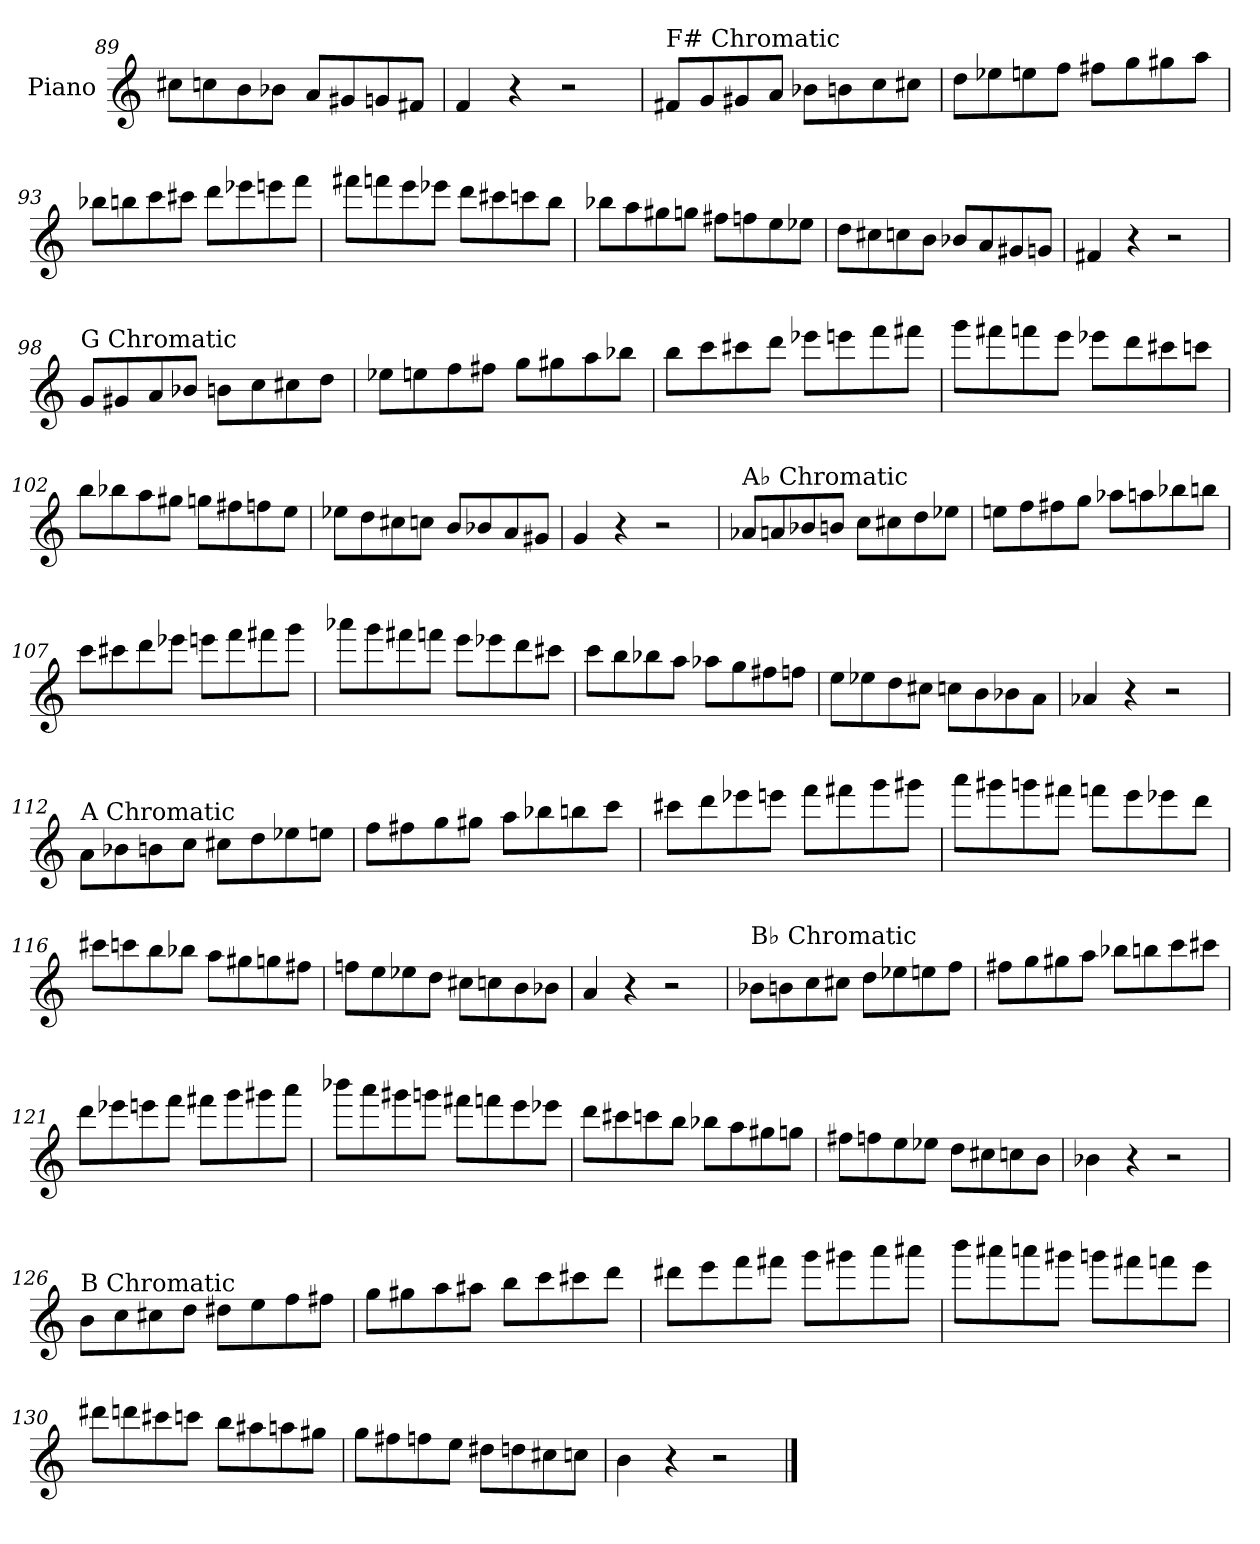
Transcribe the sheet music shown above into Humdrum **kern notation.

**kern
*part1
*staff1
*I"Piano
*I'Pno.
*clefG2
*k[]
=89
8cc#X\L
8ccn\
8b\
8b-X\J
8a/L
8g#X/
8gn/
8f#X/J
=90
4f/
4r
2r
!!LO:LB:g=z
=91
!LO:TX:a:t=F# Chromatic
8f#X/L
8g/
8g#X/
8a/J
8b-X\L
8bn\
8cc\
8cc#X\J
=92
8dd\L
8ee-X\
8een\
8ff\J
8ff#X\L
8gg\
8gg#X\
8aa\J
=93
8bb-X\L
8bbn\
8ccc\
8ccc#X\J
8ddd\L
8eee-X\
8eeen\
8fff\J
!!LO:LB:g=z
=94
8fff#X\L
8fffn\
8eee\
8eee-X\J
8ddd\L
8ccc#X\
8cccn\
8bb\J
=95
8bb-X\L
8aa\
8gg#X\
8ggn\J
8ff#X\L
8ffn\
8ee\
8ee-X\J
=96
8dd\L
8cc#X\
8ccn\
8b\J
8b-X/L
8a/
8g#X/
8gn/J
=97
4f#X/
4r
2r
!!LO:LB:g=z
=98
!LO:TX:a:t=G Chromatic
8g/L
8g#X/
8a/
8b-X/J
8bn\L
8cc\
8cc#X\
8dd\J
=99
8ee-X\L
8een\
8ff\
8ff#X\J
8gg\L
8gg#X\
8aa\
8bb-X\J
=100
8bb\L
8ccc\
8ccc#X\
8ddd\J
8eee-X\L
8eeen\
8fff\
8fff#X\J
!!LO:LB:g=z
=101
8ggg\L
8fff#X\
8fffn\
8eee\J
8eee-X\L
8ddd\
8ccc#X\
8cccn\J
=102
8bb\L
8bb-X\
8aa\
8gg#X\J
8ggn\L
8ff#X\
8ffn\
8ee\J
=103
8ee-X\L
8dd\
8cc#X\
8ccn\J
8b/L
8b-X/
8a/
8g#X/J
=104
4g/
4r
2r
!!LO:PB:g=z
=105
!LO:TX:a:t=A♭ Chromatic
8a-X/L
8an/
8b-X/
8bn/J
8cc\L
8cc#X\
8dd\
8ee-X\J
=106
8een\L
8ff\
8ff#X\
8gg\J
8aa-X\L
8aan\
8bb-X\
8bbn\J
=107
8ccc\L
8ccc#X\
8ddd\
8eee-X\J
8eeen\L
8fff\
8fff#X\
8ggg\J
!!LO:LB:g=z
=108
8aaa-X\L
8ggg\
8fff#X\
8fffn\J
8eee\L
8eee-X\
8ddd\
8ccc#X\J
=109
8ccc\L
8bb\
8bb-X\
8aa\J
8aa-X\L
8gg\
8ff#X\
8ffn\J
=110
8ee\L
8ee-X\
8dd\
8cc#X\J
8ccn\L
8b\
8b-X\
8a\J
=111
4a-X/
4r
2r
!!LO:LB:g=z
=112
!LO:TX:a:t=A Chromatic
8a\L
8b-X\
8bn\
8cc\J
8cc#X\L
8dd\
8ee-X\
8een\J
=113
8ff\L
8ff#X\
8gg\
8gg#X\J
8aa\L
8bb-X\
8bbn\
8ccc\J
=114
8ccc#X\L
8ddd\
8eee-X\
8eeen\J
8fff\L
8fff#X\
8ggg\
8ggg#X\J
!!LO:LB:g=z
=115
8aaa\L
8ggg#X\
8gggn\
8fff#X\J
8fffn\L
8eee\
8eee-X\
8ddd\J
=116
8ccc#X\L
8cccn\
8bb\
8bb-X\J
8aa\L
8gg#X\
8ggn\
8ff#X\J
=117
8ffn\L
8ee\
8ee-X\
8dd\J
8cc#X\L
8ccn\
8b\
8b-X\J
=118
4a/
4r
2r
!!LO:LB:g=z
=119
!LO:TX:a:t=B♭ Chromatic
8b-X\L
8bn\
8cc\
8cc#X\J
8dd\L
8ee-X\
8een\
8ff\J
=120
8ff#X\L
8gg\
8gg#X\
8aa\J
8bb-X\L
8bbn\
8ccc\
8ccc#X\J
=121
8ddd\L
8eee-X\
8eeen\
8fff\J
8fff#X\L
8ggg\
8ggg#X\
8aaa\J
!!LO:LB:g=z
=122
8bbb-X\L
8aaa\
8ggg#X\
8gggn\J
8fff#X\L
8fffn\
8eee\
8eee-X\J
=123
8ddd\L
8ccc#X\
8cccn\
8bb\J
8bb-X\L
8aa\
8gg#X\
8ggn\J
=124
8ff#X\L
8ffn\
8ee\
8ee-X\J
8dd\L
8cc#X\
8ccn\
8b\J
=125
4b-X\
4r
2r
!!LO:LB:g=z
=126
!LO:TX:a:t=B Chromatic
8b\L
8cc\
8cc#X\
8dd\J
8dd#X\L
8ee\
8ff\
8ff#X\J
=127
8gg\L
8gg#X\
8aa\
8aa#X\J
8bb\L
8ccc\
8ccc#X\
8ddd\J
=128
8ddd#X\L
8eee\
8fff\
8fff#X\J
8ggg\L
8ggg#X\
8aaa\
8aaa#X\J
!!LO:LB:g=z
=129
8bbb\L
8aaa#X\
8aaan\
8ggg#X\J
8gggn\L
8fff#X\
8fffn\
8eee\J
=130
8ddd#X\L
8dddn\
8ccc#X\
8cccn\J
8bb\L
8aa#X\
8aan\
8gg#X\J
=131
8gg\L
8ff#X\
8ffn\
8ee\J
8dd#X\L
8ddn\
8cc#X\
8ccn\J
=132
4b\
4r
2r
==
*-
